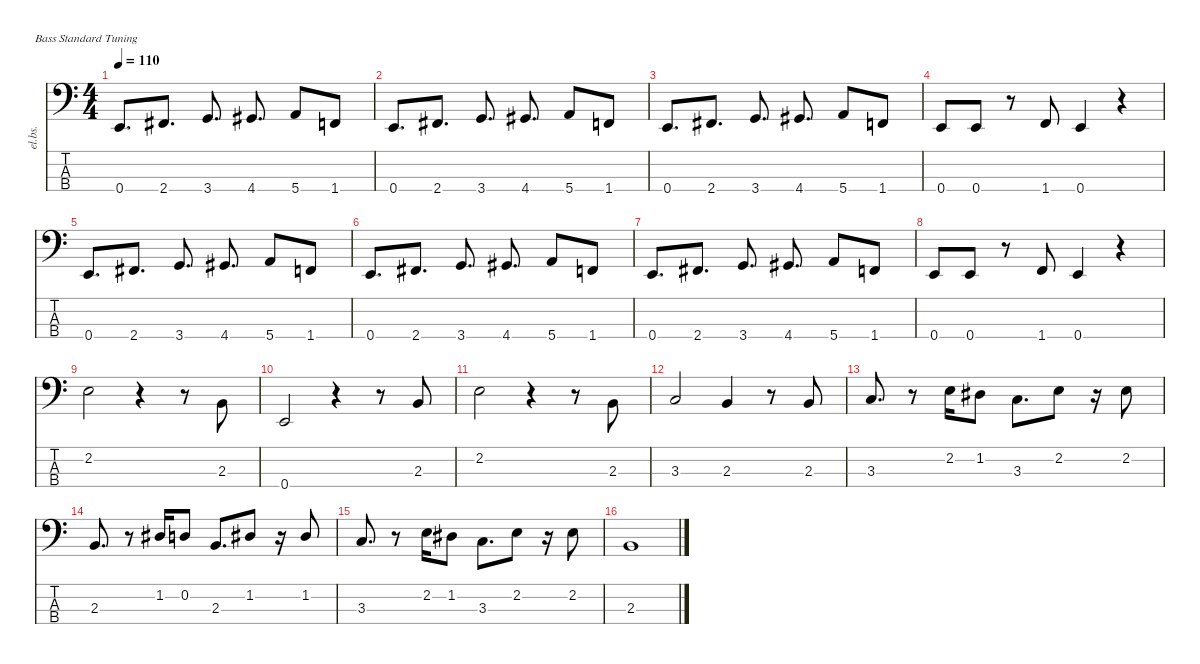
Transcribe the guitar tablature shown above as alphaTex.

\defaultSystemsLayout 4
\hideDynamics
\bracketExtendMode nobrackets
\otherSystemsTrackNameOrientation horizontal
\track ("Electric Bass" "el.bs.") {instrument electricbassfinger}
\staff {score tabs}
\tuning (G2 D2 A1 E1)
\ts (4 4)
\tempo 110
\clef f4
\ks c
0.4.8{d dy mf beam Up} 2.4{acc #}.8{d beam Up} 3.4.8{d beam Up} 4.4{acc #}.8{d beam Up} 5.4.8{beam Up} 1.4.8{beam Up} |
0.4.8{d beam Up} 2.4{acc #}.8{d beam Up} 3.4.8{d beam Up} 4.4{acc #}.8{d beam Up} 5.4.8{beam Up} 1.4.8{beam Up} |
0.4.8{d beam Up} 2.4{acc #}.8{d beam Up} 3.4.8{d beam Up} 4.4{acc #}.8{d beam Up} 5.4.8{beam Up} 1.4.8{beam Up} |
0.4.8{beam Up} 0.4.8{beam Up} r.8{beam Up} 1.4.8{beam Up} 0.4.4{beam Up} r.4{beam Up} |
0.4.8{d beam Up} 2.4{acc #}.8{d beam Up} 3.4.8{d beam Up} 4.4{acc #}.8{d beam Up} 5.4.8{beam Up} 1.4.8{beam Up} |
0.4.8{d beam Up} 2.4{acc #}.8{d beam Up} 3.4.8{d beam Up} 4.4{acc #}.8{d beam Up} 5.4.8{beam Up} 1.4.8{beam Up} |
0.4.8{d beam Up} 2.4{acc #}.8{d beam Up} 3.4.8{d beam Up} 4.4{acc #}.8{d beam Up} 5.4.8{beam Up} 1.4.8{beam Up} |
0.4.8{beam Up} 0.4.8{beam Up} r.8{beam Up} 1.4.8{beam Up} 0.4.4{beam Up} r.4{beam Up} |
2.2.2{beam Down} r.4{beam Down} r.8{beam Down} 2.3.8{beam Up} |
0.4.2{beam Up} r.4{beam Up} r.8{beam Up} 2.3.8{beam Up} |
2.2.2{beam Down} r.4{beam Down} r.8{beam Down} 2.3.8{beam Up} |
3.3.2{beam Up} 2.3.4{beam Up} r.8{beam Up} 2.3.8{beam Up} |
3.3.8{d beam Up} r.8{beam Up} 2.2.16{beam Down} 1.2{acc #}.8{beam Down} 3.3.8{d beam Down} 2.2.8{beam Down} r.16{beam Down} 2.2.8{beam Down} |
2.3.8{d beam Up} r.8{beam Up} 1.2{acc #}.16{beam Up} 0.2.8{beam Up} 2.3.8{d beam Up} 1.2{acc #}.8{beam Up} r.16{beam Up} 1.2{acc #}.8{beam Up} |
3.3.8{d beam Up} r.8{beam Up} 2.2.16{beam Down} 1.2{acc #}.8{beam Down} 3.3.8{d beam Down} 2.2.8{beam Down} r.16{beam Down} 2.2.8{beam Down} |
2.3.1{beam Up}
